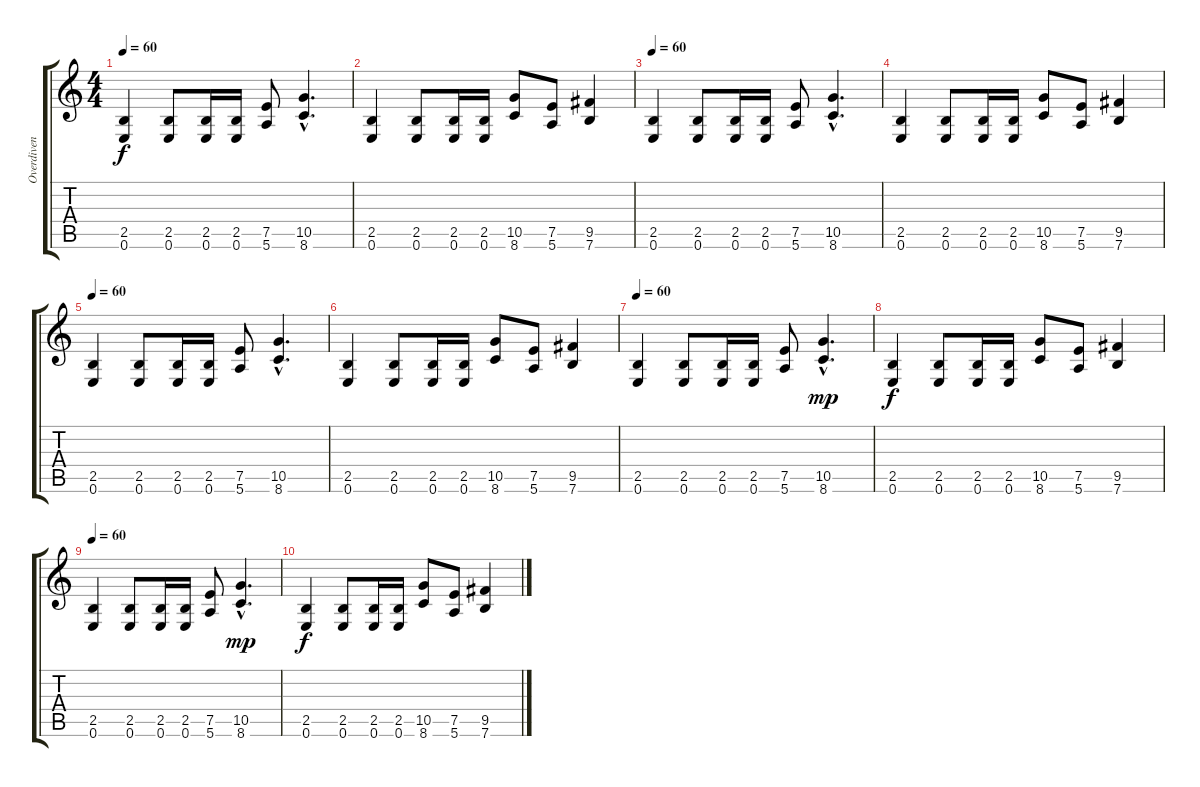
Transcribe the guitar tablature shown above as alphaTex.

\track ("Overdiven Guitar 2" "Overdiven ") {instrument overdrivenguitar}
\staff {score tabs}
\tuning (E4 B3 G3 D3 A2 E2) {hide}
\ts (4 4)
\tempo 60
\clef g2
\ks c
(2.5 0.6).4{dy f} (2.5 0.6).8 (2.5 0.6).16 (2.5 0.6).16 (7.5 5.6).8 (10.5{hac} 8.6{hac}).4{d} |
(2.5 0.6).4 (2.5 0.6).8 (2.5 0.6).16 (2.5 0.6).16 (10.5 8.6).8 (7.5 5.6).8 (9.5 7.6).4 |
\tempo 60
(2.5 0.6).4 (2.5 0.6).8 (2.5 0.6).16 (2.5 0.6).16 (7.5 5.6).8 (10.5{hac} 8.6{hac}).4{d} |
(2.5 0.6).4 (2.5 0.6).8 (2.5 0.6).16 (2.5 0.6).16 (10.5 8.6).8 (7.5 5.6).8 (9.5 7.6).4 |
\tempo 60
(2.5 0.6).4 (2.5 0.6).8 (2.5 0.6).16 (2.5 0.6).16 (7.5 5.6).8 (10.5{hac} 8.6{hac}).4{d} |
(2.5 0.6).4 (2.5 0.6).8 (2.5 0.6).16 (2.5 0.6).16 (10.5 8.6).8 (7.5 5.6).8 (9.5 7.6).4 |
\tempo 60
(2.5 0.6).4 (2.5 0.6).8 (2.5 0.6).16 (2.5 0.6).16 (7.5 5.6).8{volume 3} (10.5{hac} 8.6{hac}).4{d dy mp} |
(2.5 0.6).4{dy f} (2.5 0.6).8 (2.5 0.6).16 (2.5 0.6).16 (10.5 8.6).8 (7.5 5.6).8 (9.5 7.6).4 |
\tempo 60
(2.5 0.6).4 (2.5 0.6).8 (2.5 0.6).16 (2.5 0.6).16 (7.5 5.6).8{volume 0} (10.5{hac} 8.6{hac}).4{d dy mp} |
(2.5 0.6).4{dy f} (2.5 0.6).8 (2.5 0.6).16 (2.5 0.6).16 (10.5 8.6).8 (7.5 5.6).8 (9.5 7.6).4
